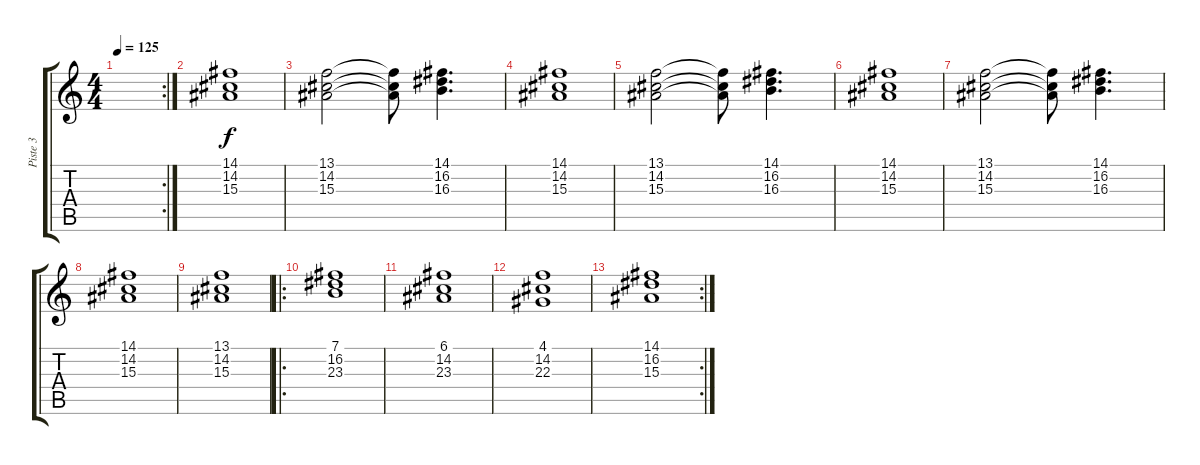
\track ("Piste 3" "Piste 3") {instrument stringensemble1}
\staff {score tabs}
\tuning (E4 B3 G3 D3 A2 E2) {hide}
\rc 2
\ts (4 4)
\tempo 125
\clef g2
\ks c
|
(14.1 14.2 15.3).1 |
(13.1 14.2 15.3).2 (13.1{t} 14.2{t} 15.3{t}).8 (14.1 16.2 16.3).4{d} |
(14.1 14.2 15.3).1 |
(13.1 14.2 15.3).2 (13.1{t} 14.2{t} 15.3{t}).8 (14.1 16.2 16.3).4{d} |
(14.1 14.2 15.3).1 |
(13.1 14.2 15.3).2 (13.1{t} 14.2{t} 15.3{t}).8 (14.1 16.2 16.3).4{d} |
(14.1 14.2 15.3).1 |
(13.1 14.2 15.3).1 |
\ro
(7.1 16.2 23.3).1 |
(6.1 14.2 23.3).1 |
(4.1 14.2 22.3).1 |
\rc 2
(14.1 16.2 15.3).1
